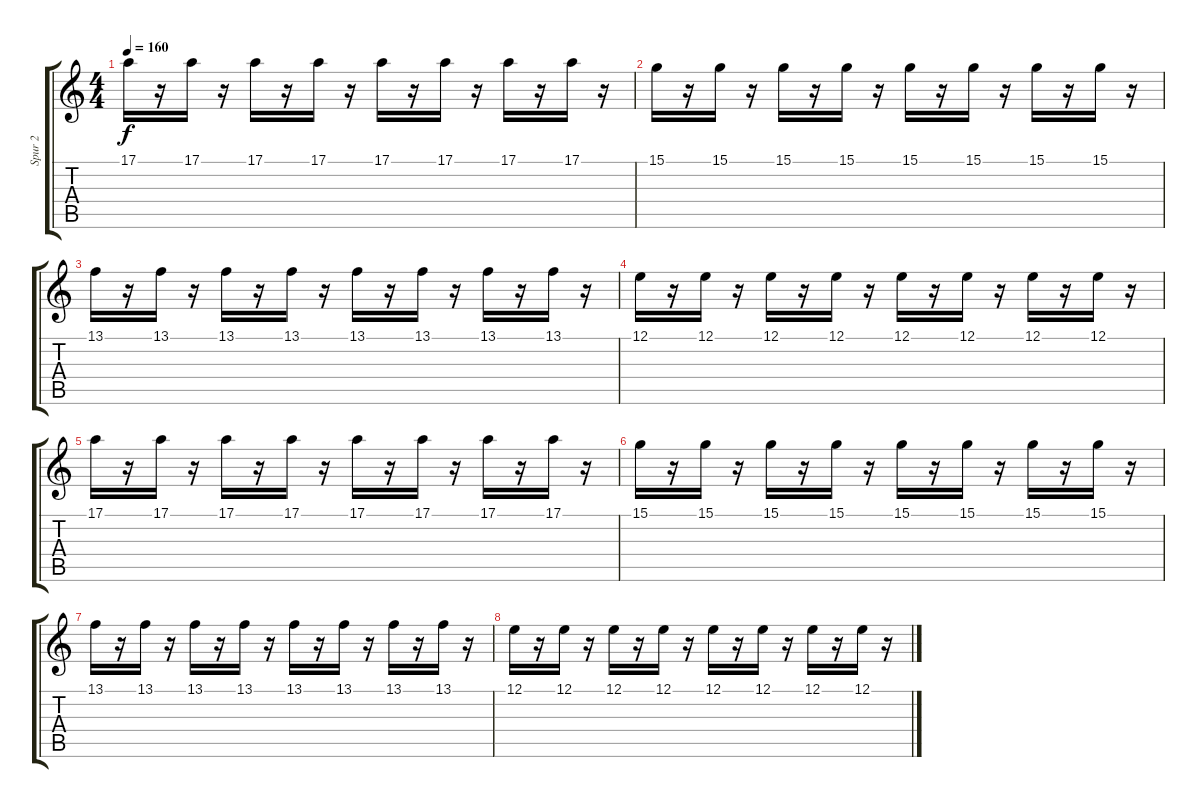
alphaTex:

\track ("Spur 2" "Spur 2") {instrument vibraphone}
\staff {score tabs}
\tuning (E4 B3 G3 D3 A2 E2) {hide}
\ts (4 4)
\tempo 160
\clef g2
\ks c
17.1.16{dy f volume 8 instrument stringensemble1} r.16 17.1.16 r.16 17.1.16 r.16 17.1.16 r.16 17.1.16 r.16 17.1.16 r.16 17.1.16 r.16 17.1.16 r.16 |
15.1.16{instrument stringensemble1} r.16 15.1.16 r.16 15.1.16 r.16 15.1.16 r.16 15.1.16 r.16 15.1.16 r.16 15.1.16 r.16 15.1.16 r.16 |
13.1.16{instrument stringensemble1} r.16 13.1.16 r.16 13.1.16 r.16 13.1.16 r.16 13.1.16 r.16 13.1.16 r.16 13.1.16 r.16 13.1.16 r.16 |
12.1.16{instrument stringensemble1} r.16 12.1.16 r.16 12.1.16 r.16 12.1.16 r.16 12.1.16 r.16 12.1.16 r.16 12.1.16 r.16 12.1.16 r.16 |
17.1.16{instrument stringensemble1} r.16 17.1.16 r.16 17.1.16 r.16 17.1.16 r.16 17.1.16 r.16 17.1.16 r.16 17.1.16 r.16 17.1.16 r.16 |
15.1.16{instrument stringensemble1} r.16 15.1.16 r.16 15.1.16 r.16 15.1.16 r.16 15.1.16 r.16 15.1.16 r.16 15.1.16 r.16 15.1.16 r.16 |
13.1.16{instrument stringensemble1} r.16 13.1.16 r.16 13.1.16 r.16 13.1.16 r.16 13.1.16 r.16 13.1.16 r.16 13.1.16 r.16 13.1.16 r.16 |
12.1.16{instrument stringensemble1} r.16 12.1.16 r.16 12.1.16 r.16 12.1.16 r.16 12.1.16 r.16 12.1.16 r.16 12.1.16 r.16 12.1.16 r.16
